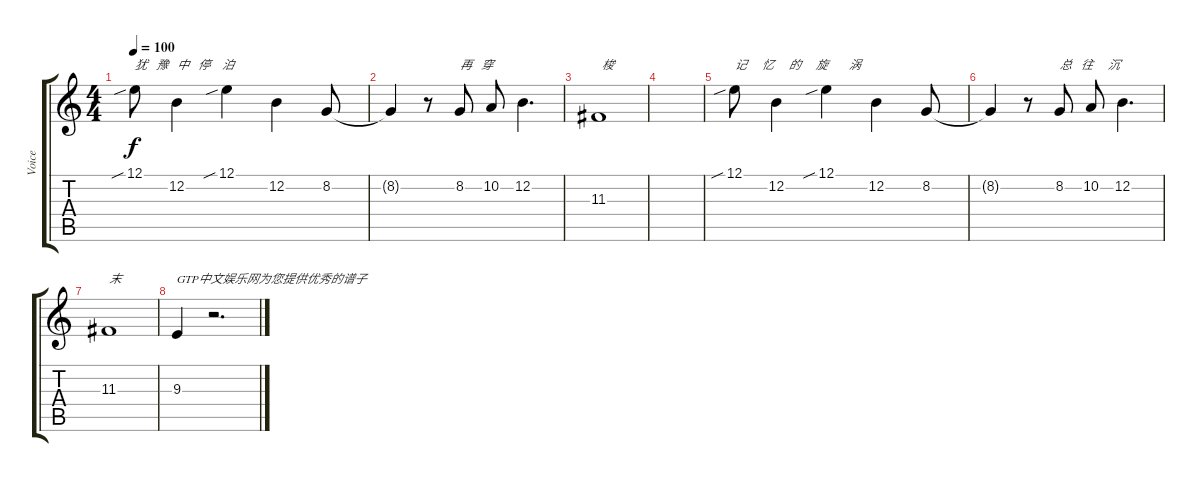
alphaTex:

\track ("Voice" "Voice") {instrument sopranosax}
\staff {score tabs}
\tuning (E4 B3 G3 D3 A2 E2) {hide}
\ts (4 4)
\tempo 100
\clef g2
\ks c
12.1{sib}.8{txt "犹   豫   中   停    泊" dy f} 12.2.4 12.1{sib}.4 12.2.4 8.2.8 |
8.2{t}.4 r.8 8.2.8{txt "再   穿   "} 10.2.8 12.2.4{d} |
11.3.1{txt " 梭"} |
|
12.1{sib}.8{txt "记     忆     的     旋       涡"} 12.2.4 12.1{sib}.4 12.2.4 8.2.8 |
8.2{t}.4 r.8 8.2.8{txt "总   往     沉"} 10.2.8 12.2.4{d} |
11.3.1{txt "末"} |
9.3.4{txt "GTP中文娱乐网为您提供优秀的谱子"} r.2{d}
